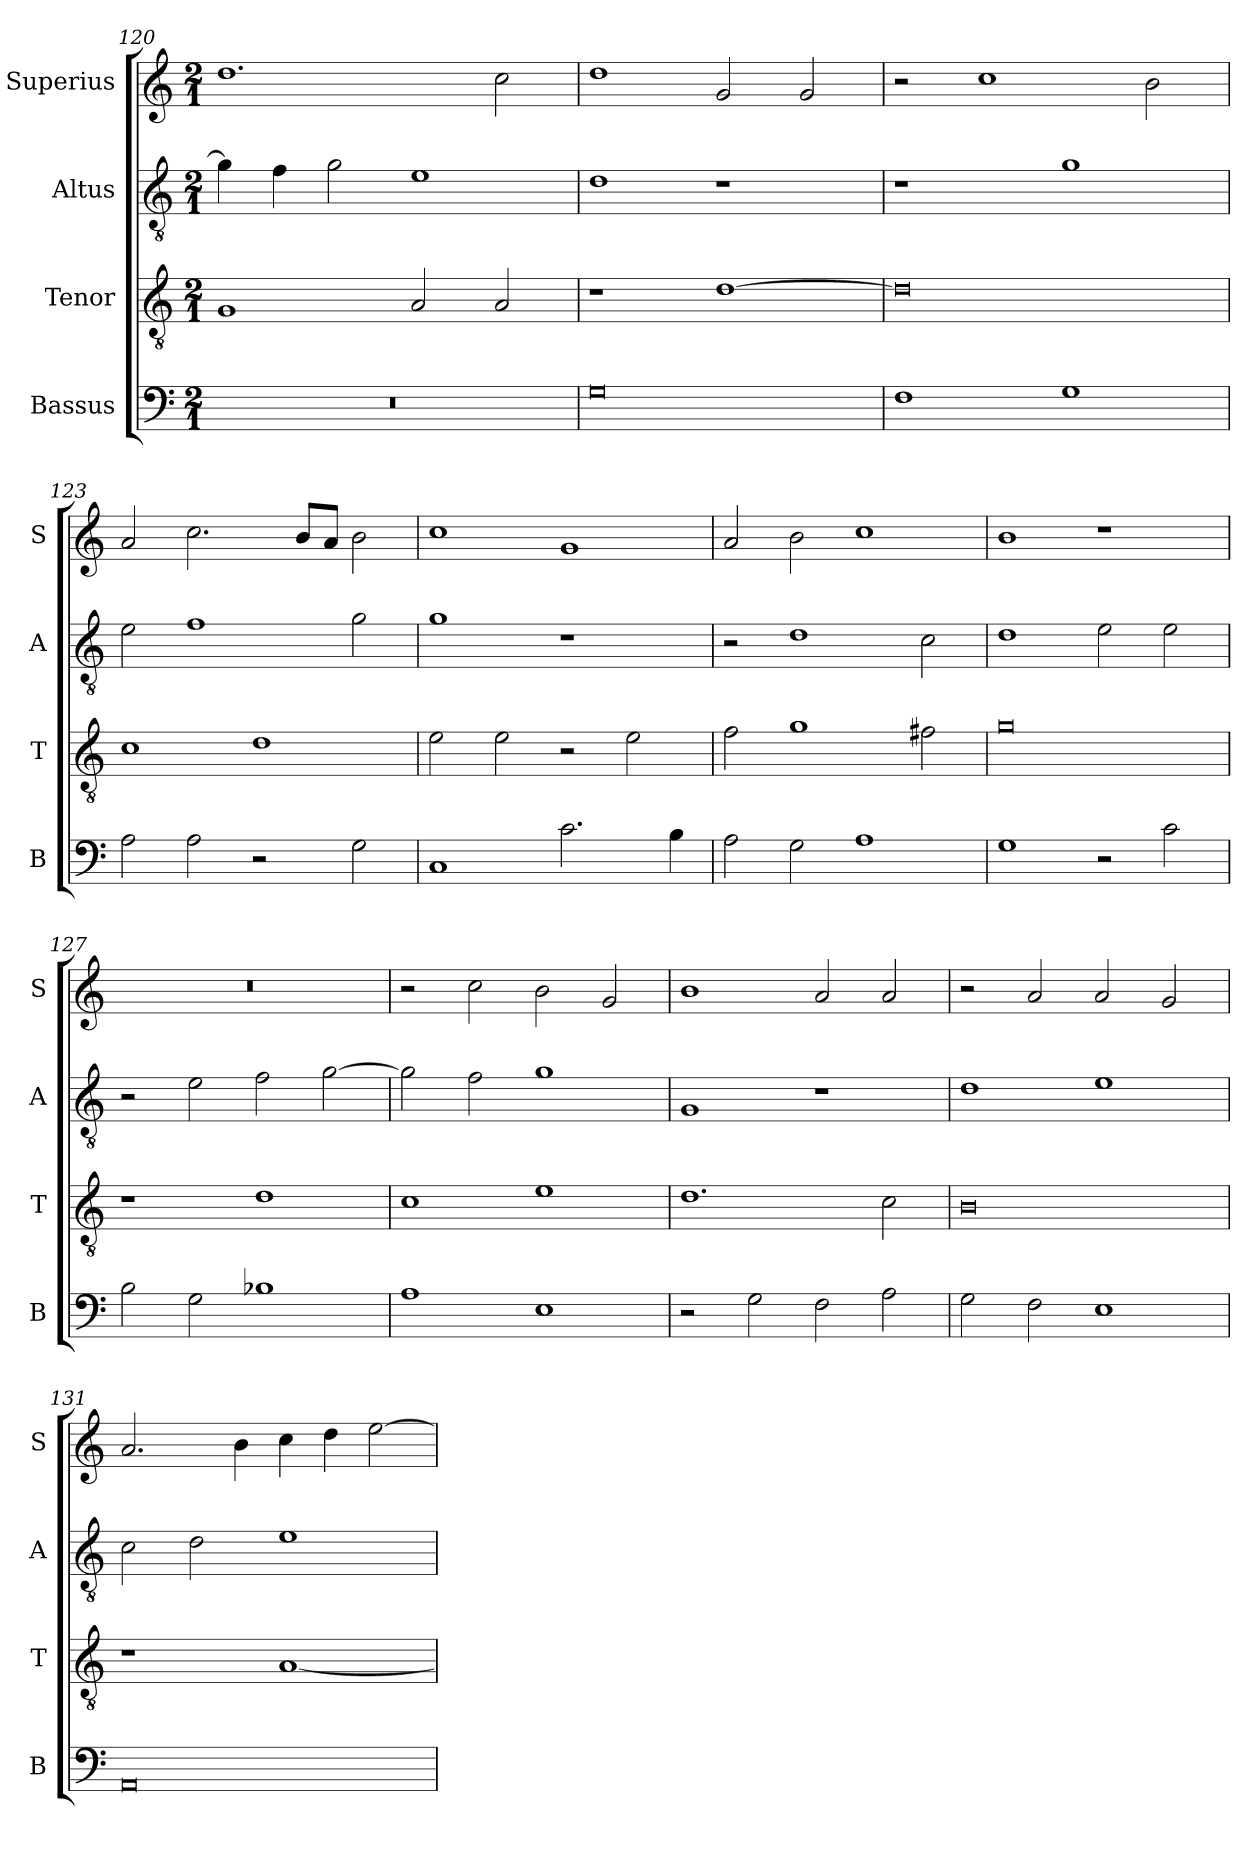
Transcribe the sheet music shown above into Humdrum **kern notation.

**kern	**kern	**kern	**kern
*part4	*part3	*part2	*part1
*staff4	*staff3	*staff2	*staff1
*I"Bassus	*I"Tenor	*I"Altus	*I"Superius
*I'B	*I'T	*I'A	*I'S
*clefF4	*clefGv2	*clefGv2	*clefG2
*k[]	*k[]	*k[]	*k[]
*C:	*C:	*C:	*C:
*M2/1	*M2/1	*M2/1	*M2/1
=120	=120	=120	=120
0r	1G	4g]	1.dd
.	.	4f	.
.	.	2g	.
.	2A	1e	.
.	2A	.	2cc
=121	=121	=121	=121
0G	1r	1d	1dd
.	[1d	1r	2g
.	.	.	2g
=122	=122	=122	=122
1F	0d]	1r	2r
.	.	.	1cc
1G	.	1g	.
.	.	.	2b
=123	=123	=123	=123
2A	1c	2e	2a
2A	.	1f	2.cc
2r	1d	.	.
.	.	.	8bL
.	.	.	8aJ
2G	.	2g	2b
=124	=124	=124	=124
1C	2e	1g	1cc
.	2e	.	.
2.c	2r	1r	1g
.	2e	.	.
4B	.	.	.
=125	=125	=125	=125
2A	2f	2r	2a
2G	1g	1d	2b
1A	.	.	1cc
.	2f#X	2c	.
=126	=126	=126	=126
1G	0g	1d	1b
2r	.	2e	1r
2c	.	2e	.
=127	=127	=127	=127
2B	1r	2r	0r
2G	.	2e	.
1B-X	1d	2f	.
.	.	[2g	.
=128	=128	=128	=128
1A	1c	2g]	2r
.	.	2f	2cc
1E	1e	1g	2b
.	.	.	2g
=129	=129	=129	=129
2r	1.d	1G	1b
2G	.	.	.
2F	.	1r	2a
2A	2c	.	2a
=130	=130	=130	=130
2G	0B	1d	2r
2F	.	.	2a
1E	.	1e	2a
.	.	.	2g
=131	=131	=131	=131
0AA	1r	2c	2.a
.	.	2d	.
.	.	.	4b
.	[1A	1e	4cc
.	.	.	4dd
.	.	.	[2ee
=	=	=	=
*-	*-	*-	*-
